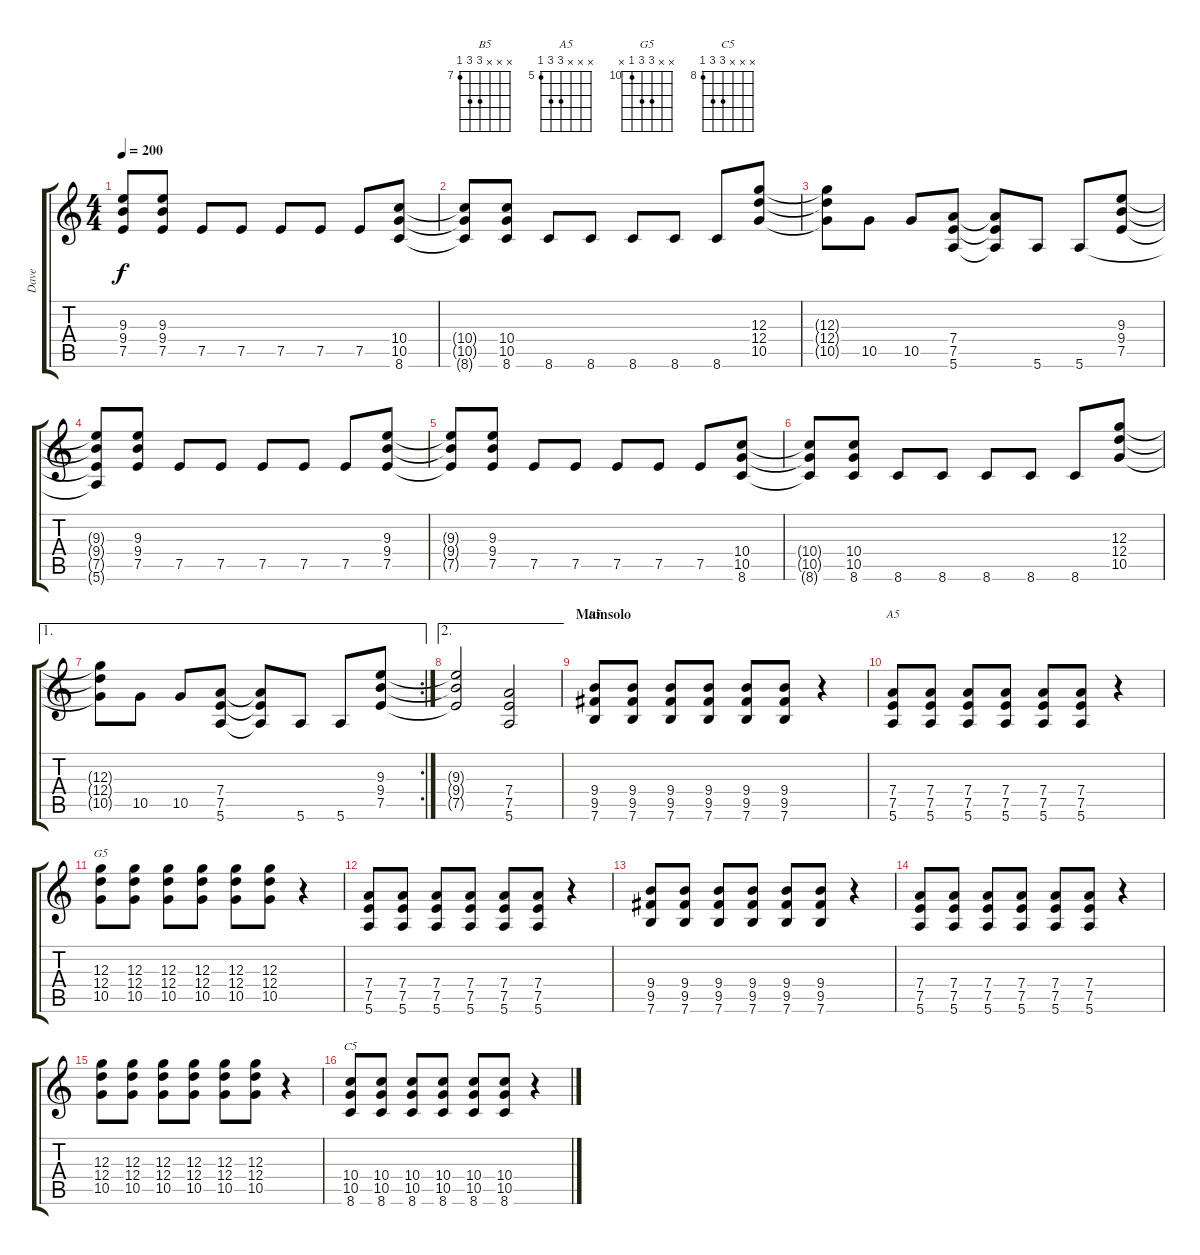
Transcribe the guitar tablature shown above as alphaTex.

\track ("Dave" "Dave") {instrument distortionguitar}
\staff {score tabs}
\tuning (E4 B3 G3 D3 A2 E2) {hide}
\chord ("B5" x x x 9 9 7) {firstfret 7}
\chord ("A5" x x x 7 7 5) {firstfret 5}
\chord ("G5" x x 12 12 10 x) {firstfret 10}
\chord ("C5" x x x 10 10 8) {firstfret 8}
\ts (4 4)
\tempo 200
\clef g2
\ks c
(9.3{t} 9.4{t} 7.5{t}).8{dy f} (9.3 9.4 7.5).8 7.5.8 7.5.8 7.5.8 7.5.8 7.5.8 (10.4 10.5 8.6).8 |
(10.4{t} 10.5{t} 8.6{t}).8 (10.4 10.5 8.6).8 8.6.8 8.6.8 8.6.8 8.6.8 8.6.8 (12.3 12.4 10.5).8 |
(12.3{t} 12.4{t} 10.5{t}).8 10.5.8 10.5.8 (7.4 7.5 5.6).8 (7.4{t} 7.5{t} 5.6{t}).8 5.6.8 5.6.8 (9.3 9.4 7.5).8 |
(9.3{t} 9.4{t} 7.5{t} 5.6{t}).8 (9.3 9.4 7.5).8 7.5.8 7.5.8 7.5.8 7.5.8 7.5.8 (9.3 9.4 7.5).8 |
(9.3{t} 9.4{t} 7.5{t}).8 (9.3 9.4 7.5).8 7.5.8 7.5.8 7.5.8 7.5.8 7.5.8 (10.4 10.5 8.6).8 |
(10.4{t} 10.5{t} 8.6{t}).8 (10.4 10.5 8.6).8 8.6.8 8.6.8 8.6.8 8.6.8 8.6.8 (12.3 12.4 10.5).8 |
\ae 1
\rc 2
(12.3{t} 12.4{t} 10.5{t}).8 10.5.8 10.5.8 (7.4 7.5 5.6).8 (7.4{t} 7.5{t} 5.6{t}).8 5.6.8 5.6.8 (9.3 9.4 7.5).8 |
\ae 2
(9.3{t} 9.4{t} 7.5{t}).2 (7.4 7.5 5.6).2 |
\section ("" "Mainsolo")
(9.4 9.5 7.6).8{ch "B5"} (9.4 9.5 7.6).8 (9.4 9.5 7.6).8 (9.4 9.5 7.6).8 (9.4 9.5 7.6).8 (9.4 9.5 7.6).8 r.4 |
(7.4 7.5 5.6).8{ch "A5"} (7.4 7.5 5.6).8 (7.4 7.5 5.6).8 (7.4 7.5 5.6).8 (7.4 7.5 5.6).8 (7.4 7.5 5.6).8 r.4 |
(12.3 12.4 10.5).8{ch "G5"} (12.3 12.4 10.5).8 (12.3 12.4 10.5).8 (12.3 12.4 10.5).8 (12.3 12.4 10.5).8 (12.3 12.4 10.5).8 r.4 |
(7.4 7.5 5.6).8 (7.4 7.5 5.6).8 (7.4 7.5 5.6).8 (7.4 7.5 5.6).8 (7.4 7.5 5.6).8 (7.4 7.5 5.6).8 r.4 |
(9.4 9.5 7.6).8 (9.4 9.5 7.6).8 (9.4 9.5 7.6).8 (9.4 9.5 7.6).8 (9.4 9.5 7.6).8 (9.4 9.5 7.6).8 r.4 |
(7.4 7.5 5.6).8 (7.4 7.5 5.6).8 (7.4 7.5 5.6).8 (7.4 7.5 5.6).8 (7.4 7.5 5.6).8 (7.4 7.5 5.6).8 r.4 |
(12.3 12.4 10.5).8 (12.3 12.4 10.5).8 (12.3 12.4 10.5).8 (12.3 12.4 10.5).8 (12.3 12.4 10.5).8 (12.3 12.4 10.5).8 r.4 |
(10.4 10.5 8.6).8{ch "C5"} (10.4 10.5 8.6).8 (10.4 10.5 8.6).8 (10.4 10.5 8.6).8 (10.4 10.5 8.6).8 (10.4 10.5 8.6).8 r.4
